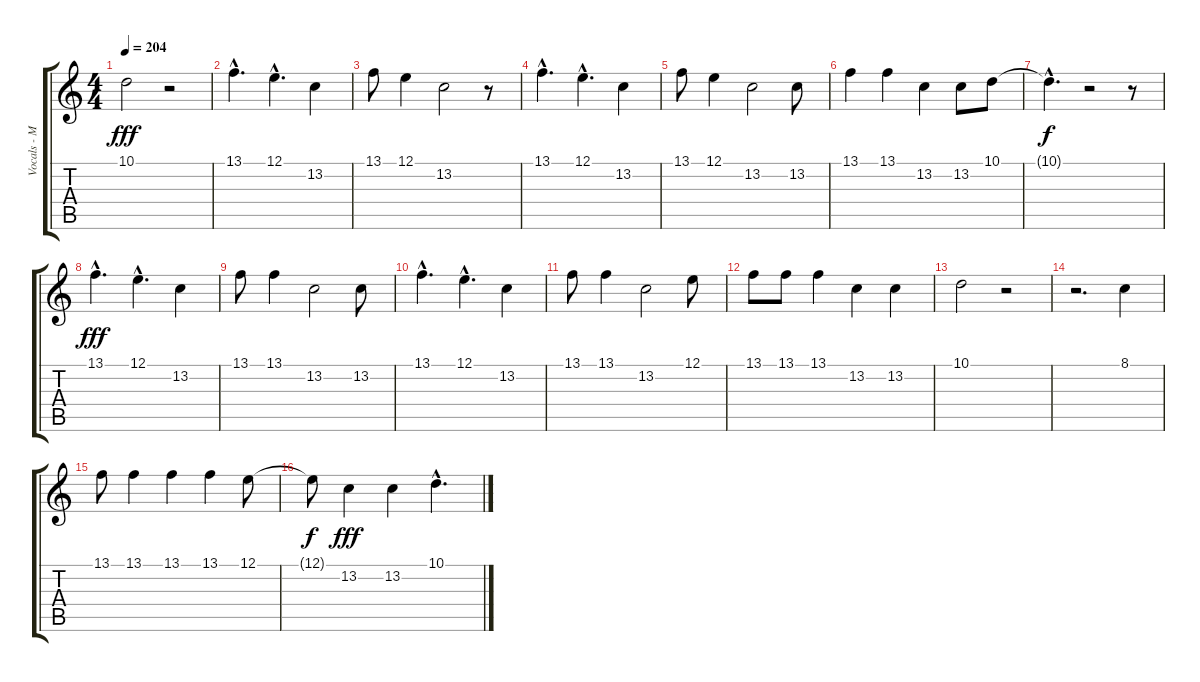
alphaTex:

\track ("Vocals - Mark" "Vocals - M") {instrument voiceoohs}
\staff {score tabs}
\tuning (E4 B3 G3 D3 A2 E2) {hide}
\ts (4 4)
\tempo 204
\clef g2
\ks c
10.1.2{dy fff} r.2 |
13.1{hac}.4{d} 12.1{hac}.4{d} 13.2.4 |
13.1.8 12.1.4 13.2.2 r.8 |
13.1{hac}.4{d} 12.1{hac}.4{d} 13.2.4 |
13.1.8 12.1.4 13.2.2 13.2.8 |
13.1.4 13.1.4 13.2.4 13.2.8 10.1.8 |
10.1{hac t}.4{d dy f} r.2 r.8 |
13.1{hac}.4{d dy fff} 12.1{hac}.4{d} 13.2.4 |
13.1.8 13.1.4 13.2.2 13.2.8 |
13.1{hac}.4{d} 12.1{hac}.4{d} 13.2.4 |
13.1.8 13.1.4 13.2.2 12.1.8 |
13.1.8 13.1.8 13.1.4 13.2.4 13.2.4 |
10.1.2 r.2 |
r.2{d} 8.1.4 |
13.1.8 13.1.4 13.1.4 13.1.4 12.1.8 |
12.1{t}.8{dy f} 13.2.4{dy fff} 13.2.4 10.1{hac}.4{d}
